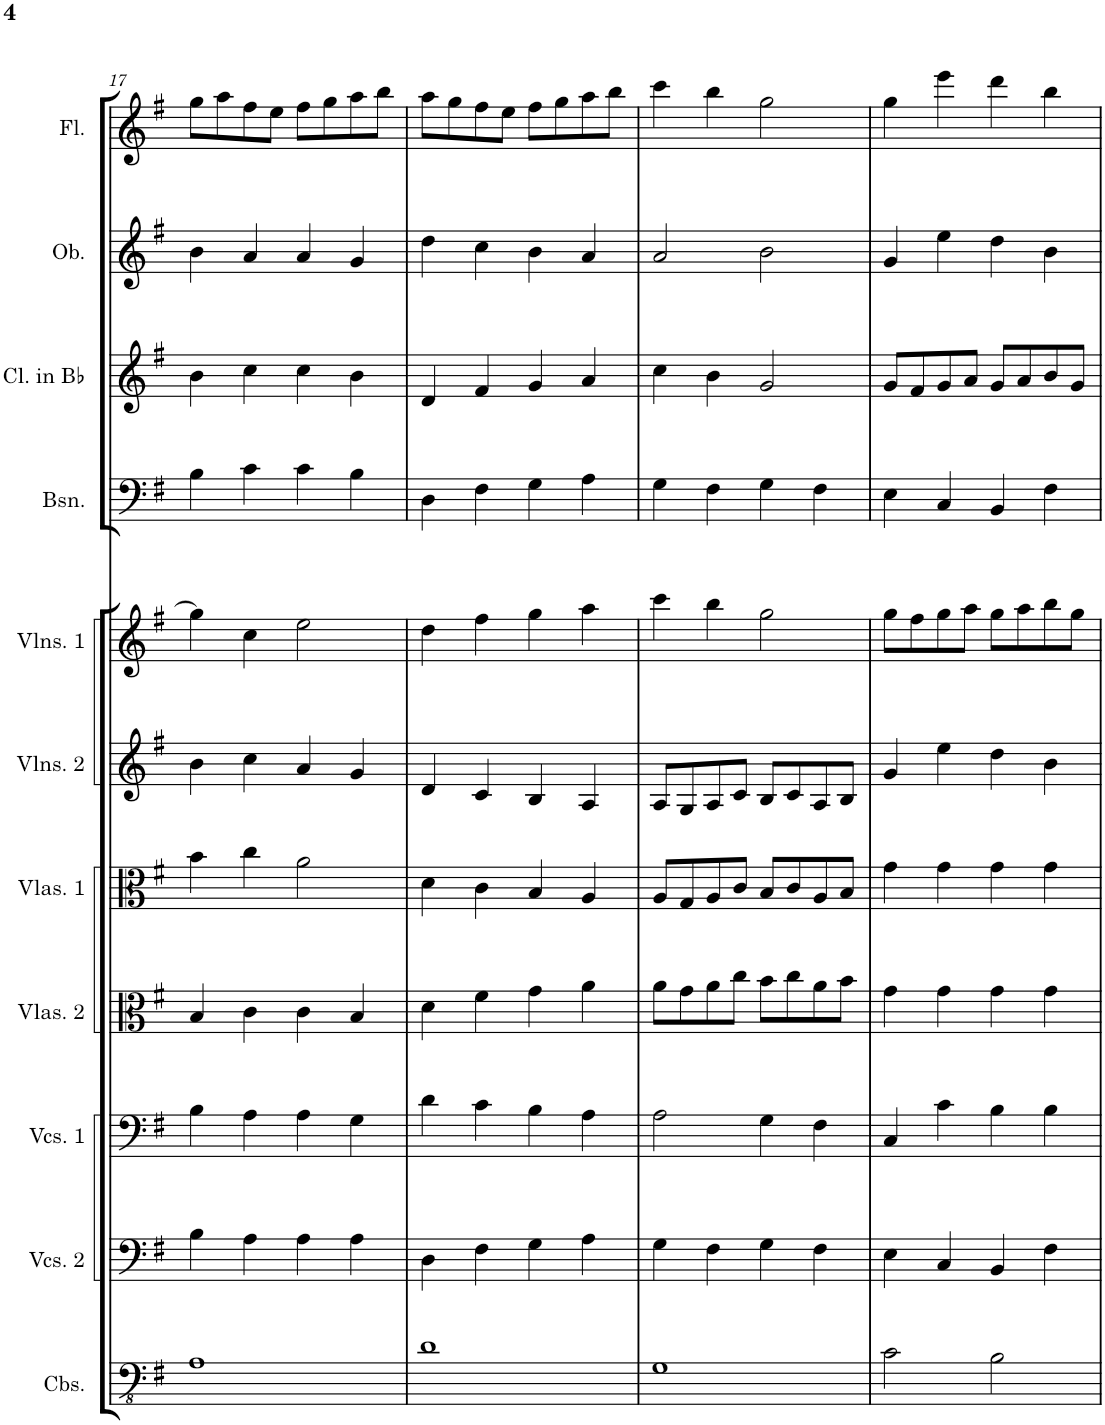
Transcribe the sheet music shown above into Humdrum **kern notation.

**kern	**kern	**kern	**kern	**kern	**kern	**kern	**kern	**kern	**kern	**kern
*part11	*part10	*part9	*part8	*part7	*part6	*part5	*part4	*part3	*part2	*part1
*staff11	*staff10	*staff9	*staff8	*staff7	*staff6	*staff5	*staff4	*staff3	*staff2	*staff1
*I"Contrabasses	*I"Violoncellos 2	*I"Violoncellos 1	*I"Violas 2	*I"Violas 1	*I"Violins 2	*I"Violins 1	*I"Bassoon	*I"Clarinet in Bb	*I"Oboe	*I"Flute
*I'Cbs.	*I'Vcs. 2	*I'Vcs. 1	*I'Vlas. 2	*I'Vlas. 1	*I'Vlns. 2	*I'Vlns. 1	*I'Bsn.	*I'Cl. in Bb	*I'Ob.	*I'Fl.
!!LO:PB:g=z
*clefFv4	*clefF4	*clefF4	*clefC3	*clefC3	*clefG2	*clefG2	*clefF4	*clefG2	*clefG2	*clefG2
*	*	*	*	*	*	*	*	*Trd1c2	*	*
*k[f#]	*k[f#]	*k[f#]	*k[f#]	*k[f#]	*k[f#]	*k[f#]	*k[f#]	*k[f#]	*k[f#]	*k[f#]
*M4/4	*M4/4	*M4/4	*M4/4	*M4/4	*M4/4	*M4/4	*M4/4	*M4/4	*M4/4	*M4/4
=17	=17	=17	=17	=17	=17	=17	=17	=17	=17	=17
1AA	4B\	4B\	4B/	4b\	4b\	4gg\]	4B\	4b\	4b\	8gg\L
.	.	.	.	.	.	.	.	.	.	8aa\
.	4A\	4A\	4c\	4cc\	4cc\	4cc\	4c\	4cc\	4a/	8ff#\
.	.	.	.	.	.	.	.	.	.	8ee\J
.	4A\	4A\	4c\	2a\	4a/	2ee\	4c\	4cc\	4a/	8ff#\L
.	.	.	.	.	.	.	.	.	.	8gg\
.	4A\	4G\	4B/	.	4g/	.	4B\	4b\	4g/	8aa\
.	.	.	.	.	.	.	.	.	.	8bb\J
=18	=18	=18	=18	=18	=18	=18	=18	=18	=18	=18
1D	4D\	4d\	4d\	4d\	4d/	4dd\	4D\	4d/	4dd\	8aa\L
.	.	.	.	.	.	.	.	.	.	8gg\
.	4F#\	4c\	4f#\	4c\	4c/	4ff#\	4F#\	4f#/	4cc\	8ff#\
.	.	.	.	.	.	.	.	.	.	8ee\J
.	4G\	4B\	4g\	4B/	4B/	4gg\	4G\	4g/	4b\	8ff#\L
.	.	.	.	.	.	.	.	.	.	8gg\
.	4A\	4A\	4a\	4A/	4A/	4aa\	4A\	4a/	4a/	8aa\
.	.	.	.	.	.	.	.	.	.	8bb\J
=19	=19	=19	=19	=19	=19	=19	=19	=19	=19	=19
1GG	4G\	2A\	8a\L	8A/L	8A/L	4ccc\	4G\	4cc\	2a/	4ccc\
.	.	.	8g\	8G/	8G/	.	.	.	.	.
.	4F#\	.	8a\	8A/	8A/	4bb\	4F#\	4b\	.	4bb\
.	.	.	8cc\J	8c/J	8c/J	.	.	.	.	.
.	4G\	4G\	8b\L	8B/L	8B/L	2gg\	4G\	2g/	2b\	2gg\
.	.	.	8cc\	8c/	8c/	.	.	.	.	.
.	4F#\	4F#\	8a\	8A/	8A/	.	4F#\	.	.	.
.	.	.	8b\J	8B/J	8B/J	.	.	.	.	.
=20	=20	=20	=20	=20	=20	=20	=20	=20	=20	=20
2C\	4E\	4C/	4g\	4g\	4g/	8gg\L	4E\	8g/L	4g/	4gg\
.	.	.	.	.	.	8ff#\	.	8f#/	.	.
.	4C/	4c\	4g\	4g\	4ee\	8gg\	4C/	8g/	4ee\	4eee\
.	.	.	.	.	.	8aa\J	.	8a/J	.	.
2BB\	4BB/	4B\	4g\	4g\	4dd\	8gg\L	4BB/	8g/L	4dd\	4ddd\
.	.	.	.	.	.	8aa\	.	8a/	.	.
.	4F#\	4B\	4g\	4g\	4b\	8bb\	4F#\	8b/	4b\	4bb\
.	.	.	.	.	.	8gg\J	.	8g/J	.	.
=	=	=	=	=	=	=	=	=	=	=
*-	*-	*-	*-	*-	*-	*-	*-	*-	*-	*-
